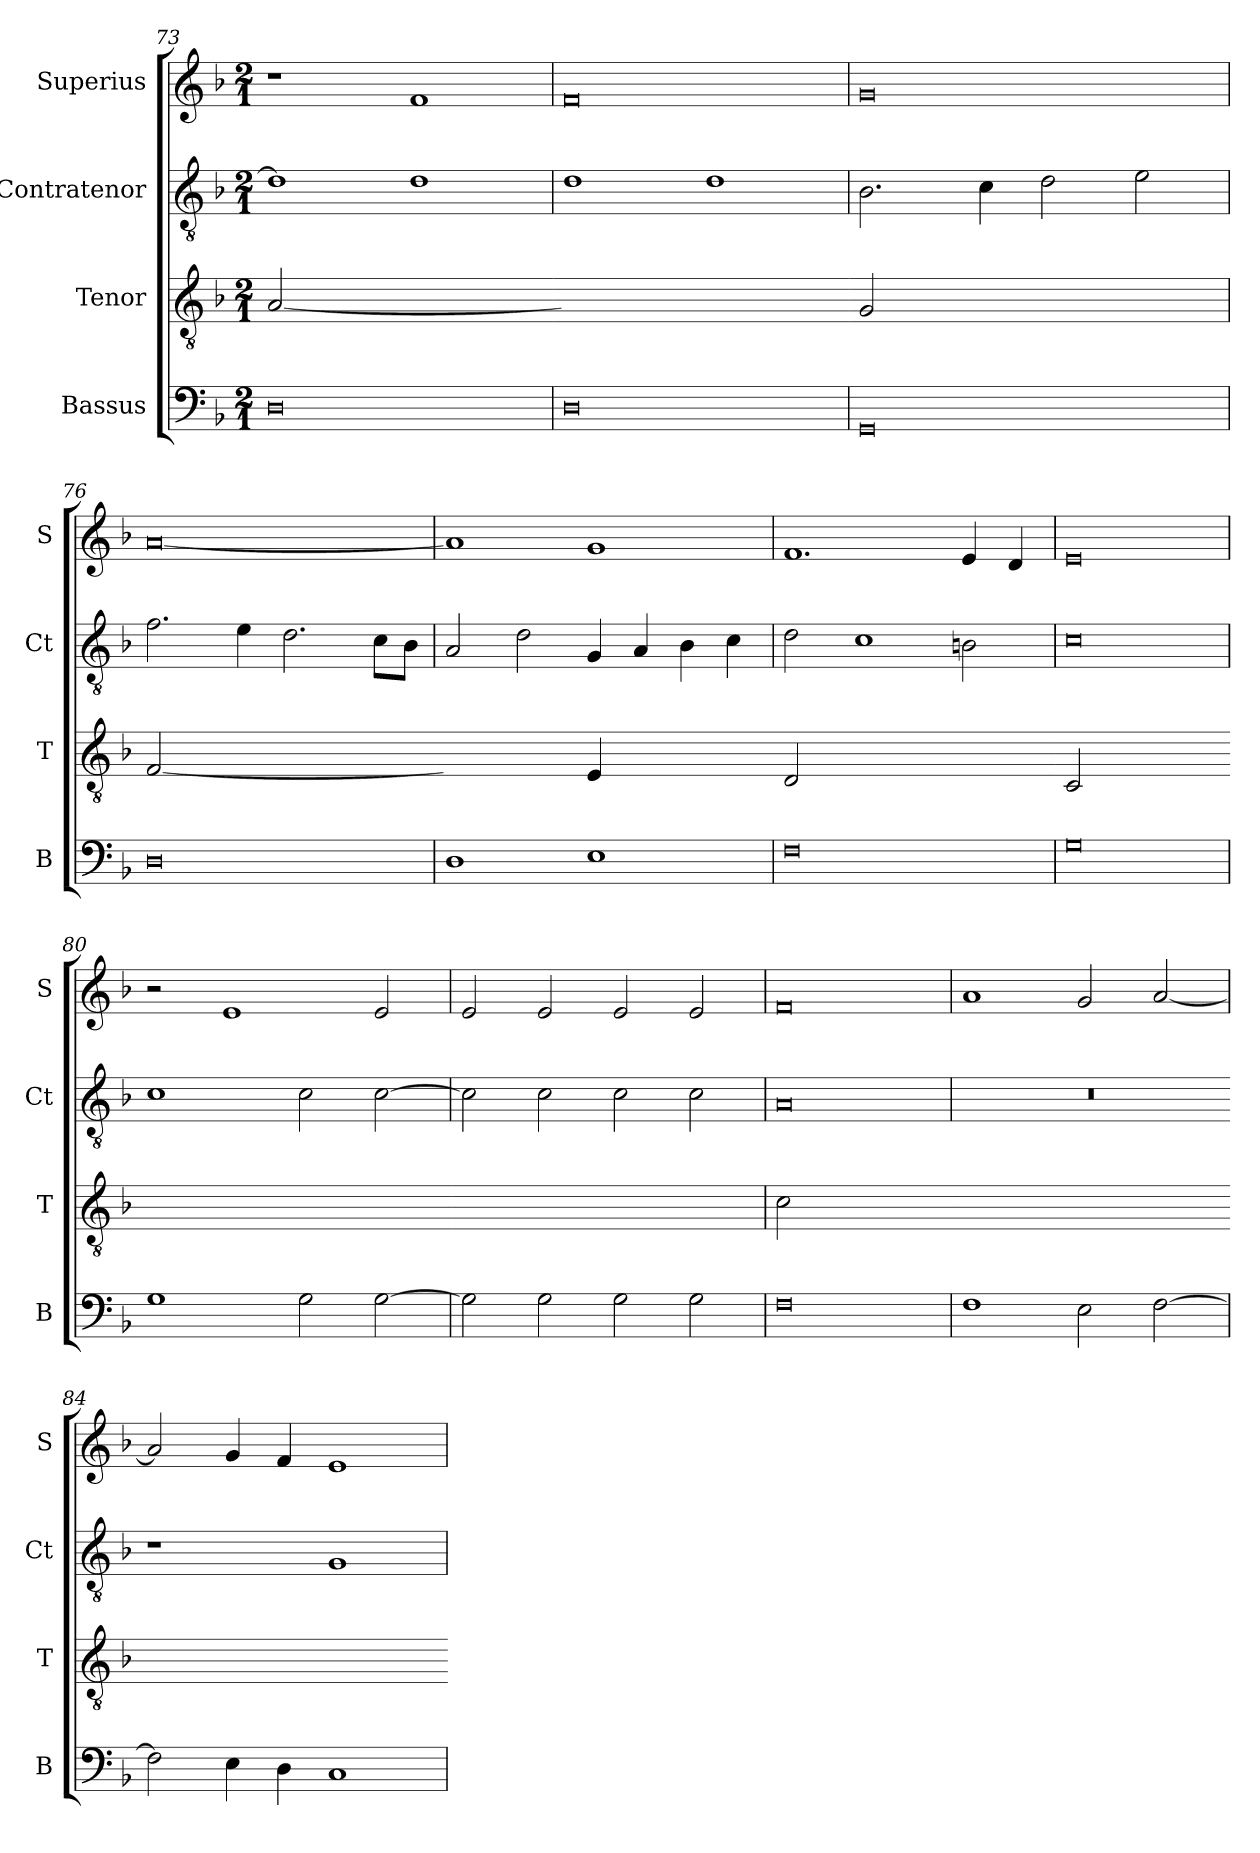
**kern	**kern	**kern	**kern
*part4	*part3	*part2	*part1
*staff4	*staff3	*staff2	*staff1
*I"Bassus	*I"Tenor	*I"Contratenor	*I"Superius
*I'B	*I'T	*I'Ct	*I'S
*clefF4	*clefGv2	*clefGv2	*clefG2
*k[b-]	*k[b-]	*k[b-]	*k[b-]
*d:	*d:	*d:	*d:
*M2/1	*M2/1	*M2/1	*M2/1
=73	=73	=73	=73
!	!LO:N:vis=2	!	!
0D	[0A	1d]	1r
.	.	1d	1f
=74	=74-	=74	=74
!	!LO:N:vis=2	!	!
0D	0Ayy]	1d	0f
.	.	1d	.
=75	=75-	=75	=75
!	!LO:N:vis=2	!	!
0GG	0G	2.B-	0g
.	.	4c	.
.	.	2d	.
.	.	2e	.
=76	=76	=76	=76
!	!LO:N:vis=2	!	!
0D	[0F	2.f	[0a
.	.	4e	.
.	.	2.d	.
.	.	8cL	.
.	.	8B-J	.
=77	=77-	=77	=77
!	!LO:N:vis=4	!	!
1D	1Fyy]	2A	1a]
.	.	2d	.
!	!LO:N:vis=4	!	!
1E	1E	4G	1g
.	.	4A	.
.	.	4B-	.
.	.	4c	.
=78	=78-	=78	=78
!	!LO:N:vis=2	!	!
0F	0D	2d	1.f
.	.	1c	.
.	.	2Bn	4e
.	.	.	4d
=79	=79-	=79	=79
!	!LO:N:vis=2	!	!
0G	[y0C	0c	0e
=80	=80-	=80	=80
!	!LO:N:vis=2	!	!
1G	0Cyy_	1c	2r
.	.	.	1e
2G	.	2c	.
[2G	.	[2c	2e
=81	=81-	=81	=81
!	!LO:N:vis=2	!	!
2G]	0Cyy]	2c]	2e
2G	.	2c	2e
2G	.	2c	2e
2G	.	2c	2e
=82	=82	=82	=82
!	!LO:N:vis=2	!	!
0F	[y0c	0A	0f
=83	=83-	=83	=83
!	!LO:N:vis=2	!	!
1F	0cyy_	0r	1a
2E	.	.	2g
[2F	.	.	[2a
=84	=84-	=84	=84
!	!LO:N:vis=2	!	!
2F]	0cyy]	1r	2a]
4E	.	.	4g
4D	.	.	4f
1C	.	1G	1e
=	=-	=	=
*-	*-	*-	*-
